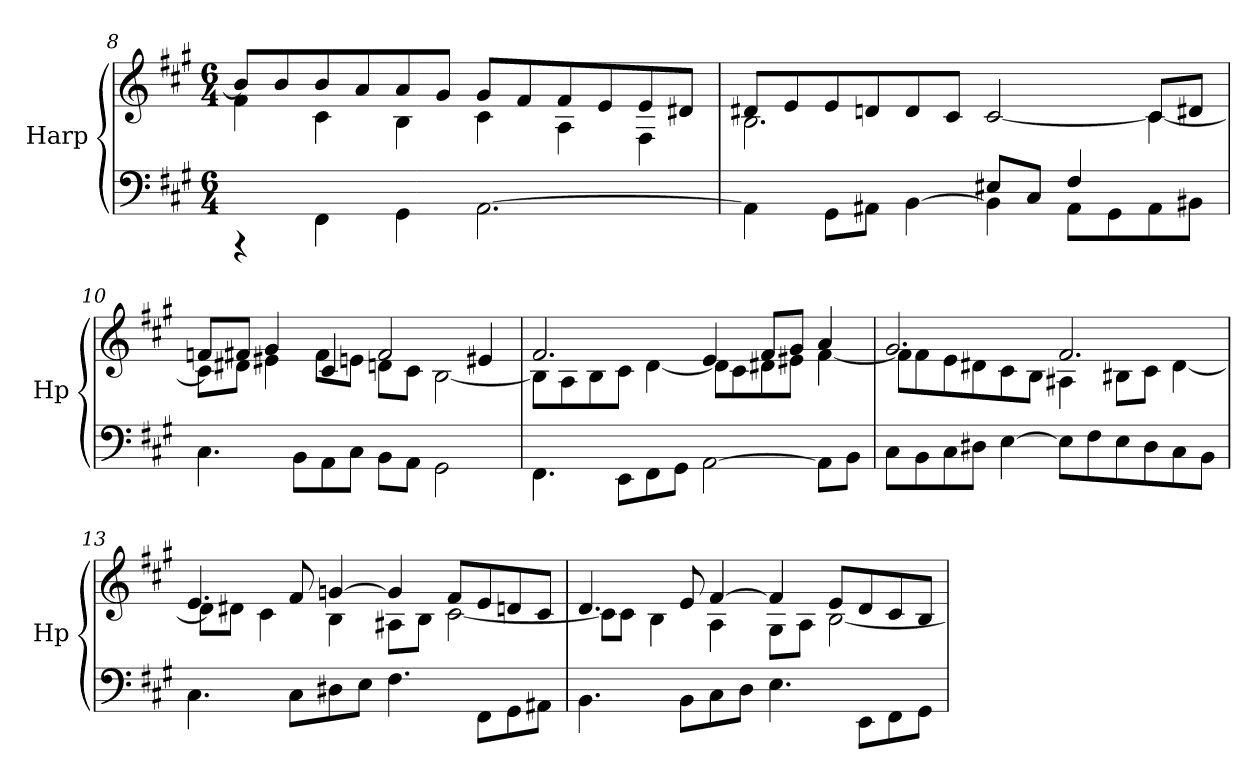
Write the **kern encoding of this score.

**kern	**kern
*part1	*part1
*staff2	*staff1
*I"Harp	*
*I'Hp	*
*clefF4	*clefG2
*k[f#c#g#]	*k[f#c#g#]
*M6/4	*M6/4
=8	=8
*	*^
4rAAA	8b/L]	4f#\
.	8b/	.
4FF#\	8b/	4c#\
.	8a/	.
4GG#\	8a/	4B\
.	8g#/J	.
[2.AA\	8g#/L	4c#\
.	8f#/	.
.	8f#/	4A\
.	8e/	.
.	8e/	4F#\
.	8d#X/J	.
!!LO:LB:g=z	!!
=9	=9	=9
*^	*	*
2.ryy	4AA\]	8d#X/L	2.B\
.	.	8e/	.
.	8GG#\L	8e/	.
.	8AA#X\J	8dn/	.
.	[4BB\	8d/	.
.	.	8c#/J	.
8E#X/L	4BB\]	[2c#/	2ryy
8C#/J	.	.	.
4F#/	8AA#\L	.	.
.	8GG#\	.	.
4ryy	8AA#\	8c#/L]	[4c#\
.	8BB#X\J	8d#X/J	.
*v	*v	*	*
=10	=10	=10
4.C#\	8fn/L	8c#\L]
.	8f#X/J	8d#X\J
.	4g#/	4e#X\
8BB\L	.	.
8AA\	4c#/	8f#\L
8C#\J	.	8en\J
8BB\L	2f#/	8dn\L
8AA\J	.	8c#\J
2GG#\	.	[2B\
.	4e#X/	.
!!LO:LB:g=z	!!
=11	=11	=11
4.FF#\	2.f#/	8B\L]
.	.	8A\
.	.	8B\
8EE\L	.	8c#\J
8FF#\	.	[4d\
8GG#\J	.	.
[2AA\	4e/	8d\L]
.	.	8c#\
.	8f#/L	8d#X\
.	8g#/J	8e#X\J
8AA\L]	4a/	[4f#\
8BB\J	.	.
=12	=12	=12
8C#\L	2.g#/	8f#\L]
8BB\	.	8f#\
8C#\	.	8e\
8D#X\J	.	8d#X\
[4E\	.	8c#\
.	.	8B\J
8E\L]	2.f#/	4A#X\
8F#\	.	.
8E\	.	8B#X\L
8D#\	.	8c#\J
8C#\	.	[4d#\
8BB\J	.	.
!!LO:PB:g=z	!!
=13	=13	=13
4.C#\	4.e/	8d#\L]
.	.	8d#X\J
.	.	4c#\
8C#\L	8f#/	.
8D#X\	[4gn/	4B\
8E\J	.	.
4.F#\	4g/]	8A#X\L
.	.	8B\J
.	8f#/L	[2c#\
8FF#\L	8e/	.
8GG#\	8d/	.
8AA#X\J	8c#/J	.
=14	=14	=14
4.BB\	4.d/	8c#\L]
.	.	8c#\J
.	.	4B\
8BB\L	8e/	.
8C#\	[4f#/	4A\
8D\J	.	.
4.E\	4f#/]	8G#\L
.	.	8A\J
.	8e/L	[2B\
8EE\L	8d/	.
8FF#\	8c#/	.
8GG#\J	8B/J	.
*	*v	*v
=	=
*-	*-
